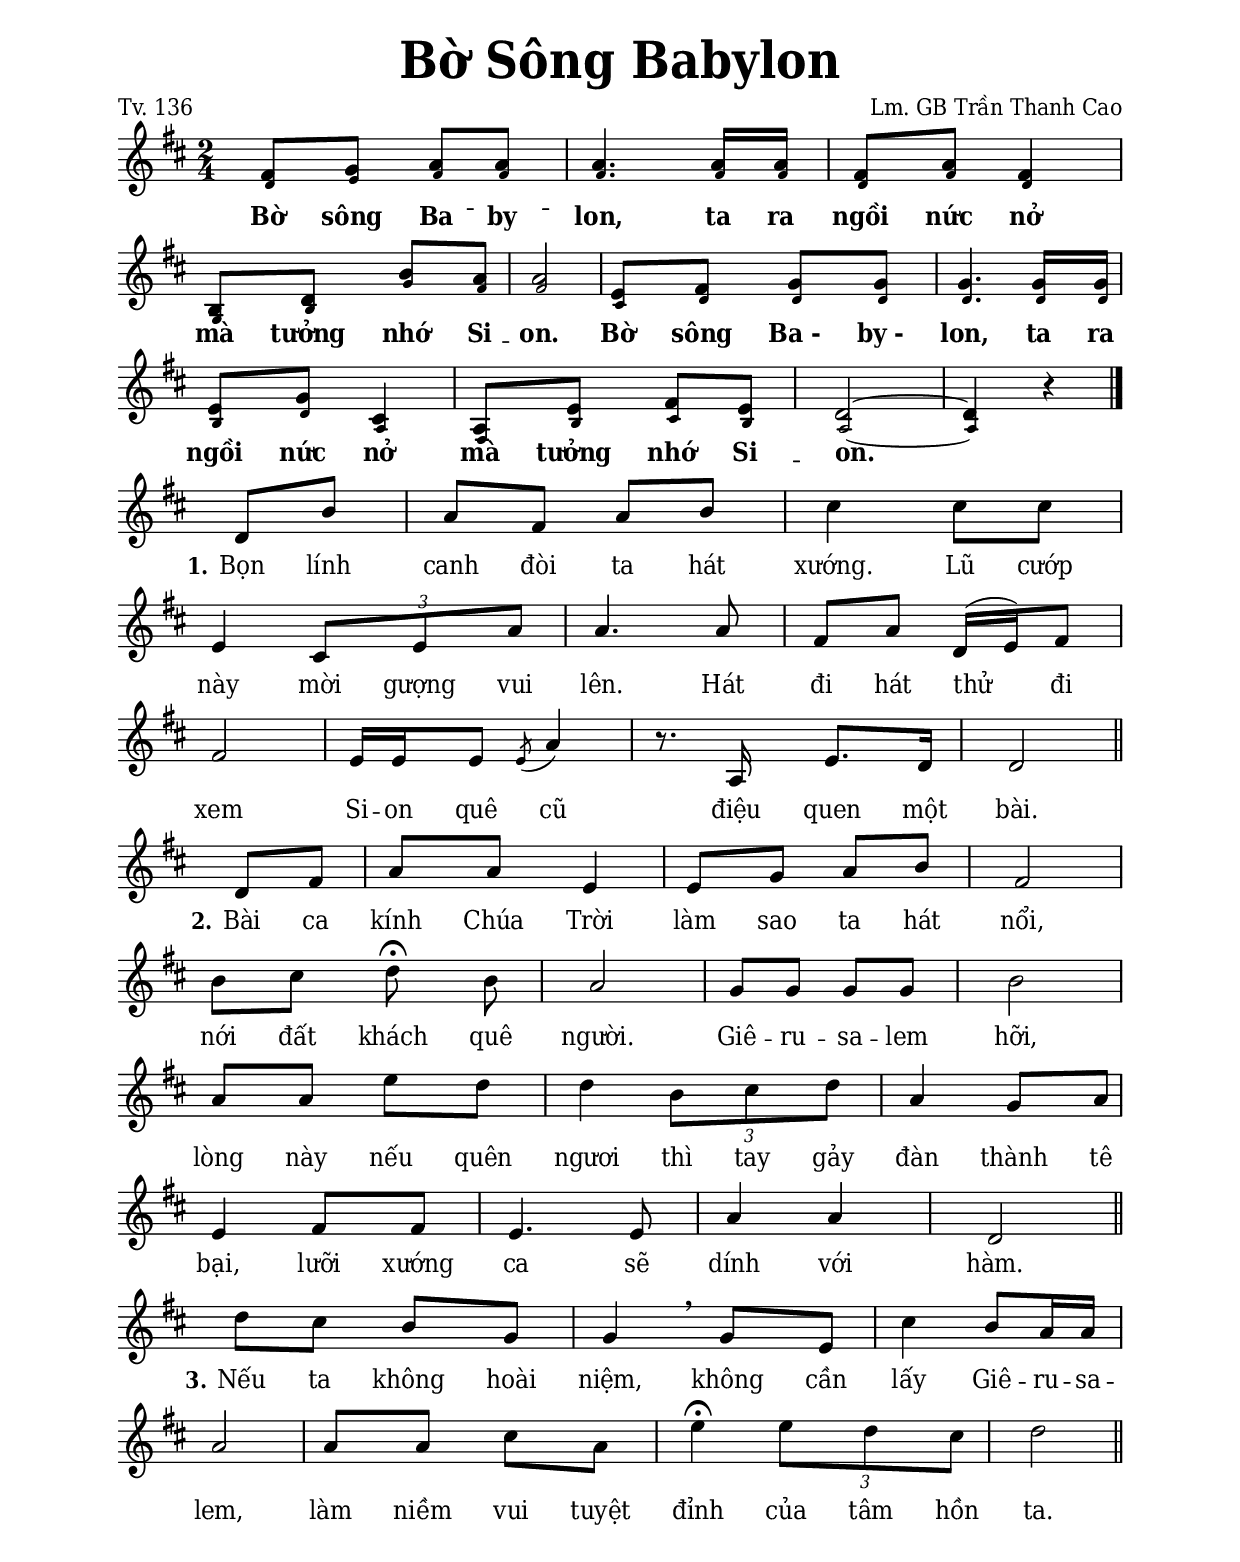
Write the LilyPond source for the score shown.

% Cài đặt chung
\version "2.22.1"
\include "english.ly"

\header {
  title = \markup { \fontsize #3 "Bờ Sông Babylon" }
  poet = "Tv. 136"
  composer = "Lm. GB Trần Thanh Cao"
  %arranger = " "
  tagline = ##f
}

% Nhạc điệp khúc
nhacDiepKhucSop = \relative c' {
  <>^\markup { \halign #45 " " }
  fs8 g a a |
  a4. a16 a |
  fs8 a fs4 |
  b,8 d b' a |
  a2 |
  e8 fs g g |
  g4. g16 g |
  e8 g cs,4 |
  a8 e' fs e |
  d2 ~ |
  d4 r \bar "|."
}

nhacDiepKhucBas = \relative c' {
  d8 e fs fs |
  fs4. fs16 fs |
  d8 fs d4 |
  g,8 b g' fs |
  fs2 |
  cs8 d d d |
  d4. d16 d |
  b8 d a4 |
  fs8 b cs b |
  a2 ~ |
  a4 r
}

% Nhạc phiên khúc
nhacPhienKhucMot = \relative c' {
  \partial 4 d8 b' |
  a fs a b |
  cs4 cs8 cs |
  e,4 \tuplet 3/2 { cs8 e a } |
  a4. a8 |
  fs8 a d,16 ^(e) fs8 |
  fs2 |
  e16 e e8 \acciaccatura e8 a4 |
  r8. a,16 e'8. d16 |
  d2 \bar "||"
}

nhacPhienKhucHai = \relative c' {
  \partial 4 d8 fs |
  a a e4 |
  e8 g a b |
  fs2 |
  b8 cs
  \autoBeamOff
  d \fermata b |
  \autoBeamOn
  a2 |
  g8 g g g |
  b2 |
  a8 a e' d |
  d4 \tuplet 3/2 { b8 cs d } |
  a4 g8 a |
  e4 fs8 fs |
  e4. e8 |
  a4 a |
  d,2 \bar "||"
}

nhacPhienKhucBa = \relative c'' {
  d8 cs b g |
  g4 \breathe g8 e |
  cs'4 b8 a16 a |
  a2 |
  a8 a cs a |
  e'4 \fermata \tuplet 3/2 { e8 d cs } |
  d2 \bar "||"
}

% Lời điệp khúc
loiDiepKhuc = \lyricmode {
  \override LyricText.extra-offset = #'(0 . -1)
  Bờ sông Ba -- by -- lon,
  ta ra ngồi nức nở
  \override LyricText.extra-offset = #'(0 . 0.5)
  mà tưởng nhớ Si -- on.
  Bờ sông "Ba -" "by -" lon,
  ta ra ngồi nức nở mà tưởng nhớ Si -- on.
}

% Lời phiên khúc
loiPhienKhucMot = \lyricmode {
  \set stanza = #"1."
  Bọn lính canh đòi ta hát xướng.
  Lũ cướp này mời gượng vui lên.
  Hát đi hát thử đi xem Si -- on quê cũ
  điệu quen một bài.
}

loiPhienKhucHai = \lyricmode {
  \set stanza = #"2."
  Bài ca kính Chúa Trời làm sao ta hát nổi,
  nới đất khách quê người.
  Giê -- ru -- sa -- lem hỡi,
  lòng này nếu quên ngươi
  thì tay gảy đàn thành tê bại,
  lưỡi xướng ca sẽ dính với hàm.
}

loiPhienKhucBa = \lyricmode {
  \set stanza = #"3."
  Nếu ta không hoài niệm,
  không cần lấy Giê -- ru -- sa -- lem,
  làm niềm vui tuyệt đỉnh của tâm hồn ta.
}


% Dàn trang
\paper {
  #(set-paper-size "a4")
  top-margin = 20\mm
  bottom-margin = 10\mm
  left-margin = 20\mm
  right-margin = 20\mm
  indent = #0
  #(define fonts
    (make-pango-font-tree
      "Deja Vu Serif Condensed"
      "Deja Vu Serif Condensed"
      "Deja Vu Serif Condensed"
      (/ 20 20)))
  page-count = #1
  system-system-spacing = #'((basic-distance . 11)
                             (minimum-distance . 11)
                             (padding . 1))
  score-system-spacing = #'((basic-distance . 11)
                             (minimum-distance . 11)
                             (padding . 1))
}

% Thiết lập tông và nhịp
TongNhip = { \key d \major \time 2/4 }

% Đổi kích thước nốt cho bè phụ
notBePhu =
#(define-music-function (font-size music) (number? ly:music?)
   (for-some-music
     (lambda (m)
       (if (music-is-of-type? m 'rhythmic-event)
           (begin
             (set! (ly:music-property m 'tweaks)
                   (cons `(font-size . ,font-size)
                         (ly:music-property m 'tweaks)))
             #t)
           #f))
     music)
   music)

\score {
  \new ChoirStaff <<
    \new Staff = diepKhuc \with {
        \consists "Merge_rests_engraver"
        %\magnifyStaff #(magstep +1)
        printPartCombineTexts = ##f
      }
      <<
      \new Voice \TongNhip \partCombine 
        \nhacDiepKhucSop
        \notBePhu -3 { \nhacDiepKhucBas }
      \new NullVoice = nhacThamChieu \nhacDiepKhucSop
      \new Lyrics \with {
          \override VerticalAxisGroup.
            nonstaff-relatedstaff-spacing.padding = #0.2
          \override VerticalAxisGroup.
            nonstaff-unrelatedstaff-spacing.padding = #0.5
        }
        \lyricsto nhacThamChieu \loiDiepKhuc
      >>
  >>
  \layout {
    \override Lyrics.LyricText.font-series = #'bold
    %\override Lyrics.LyricText.font-size = #+2
    \override Lyrics.LyricSpace.minimum-distance = #3.5
    \override Score.BarNumber.break-visibility = ##(#f #f #f)
    \override Score.SpacingSpanner.uniform-stretching = ##t
  }
}

\score {
  \new ChoirStaff <<
    \new Staff = phienKhuc \with {
        %\magnifyStaff #(magstep +1)
      }
      <<
      \new Voice = beSop {
        \key d \major \time 2/4 \nhacPhienKhucMot
      }
    >>
    \new Lyrics \with {
          \override VerticalAxisGroup.
            nonstaff-relatedstaff-spacing.padding = #1
          \override VerticalAxisGroup.
            nonstaff-unrelatedstaff-spacing.padding = #1
        }
        \lyricsto beSop \loiPhienKhucMot
  >>
  \layout {
    \override Staff.TimeSignature.transparent = ##t
    %\override Lyrics.LyricText.font-size = #+2
    \override Lyrics.LyricSpace.minimum-distance = #4
    \override Score.BarNumber.break-visibility = ##(#f #f #f)
    \override Score.SpacingSpanner.uniform-stretching = ##t
    
  } 
}

\score {
  \new ChoirStaff <<
    \new Staff = phienKhuc \with {
        %\magnifyStaff #(magstep +1)
      }
      <<
      \new Voice = beSop {
        \key d \major \time 2/4 \nhacPhienKhucHai
      }
    >>
    \new Lyrics \with {
          \override VerticalAxisGroup.
            nonstaff-relatedstaff-spacing.padding = #1
          \override VerticalAxisGroup.
            nonstaff-unrelatedstaff-spacing.padding = #1
        }
        \lyricsto beSop \loiPhienKhucHai
  >>
  \layout {
    \override Staff.TimeSignature.transparent = ##t
    %\override Lyrics.LyricText.font-size = #+2
    \override Lyrics.LyricSpace.minimum-distance = #4
    \override Score.BarNumber.break-visibility = ##(#f #f #f)
    \override Score.SpacingSpanner.uniform-stretching = ##t
    
  } 
}

\score {
  \new ChoirStaff <<
    \new Staff = phienKhuc \with {
        %\magnifyStaff #(magstep +1)
      }
      <<
      \new Voice = beSop {
        \key d \major \time 2/4 \nhacPhienKhucBa
      }
    >>
    \new Lyrics \with {
          \override VerticalAxisGroup.
            nonstaff-relatedstaff-spacing.padding = #1
          \override VerticalAxisGroup.
            nonstaff-unrelatedstaff-spacing.padding = #1
        }
        \lyricsto beSop \loiPhienKhucBa
  >>
  \layout {
    \override Staff.TimeSignature.transparent = ##t
    %\override Lyrics.LyricText.font-size = #+2
    \override Lyrics.LyricSpace.minimum-distance = #4
    \override Score.BarNumber.break-visibility = ##(#f #f #f)
    \override Score.SpacingSpanner.uniform-stretching = ##t
   
  } 
}
